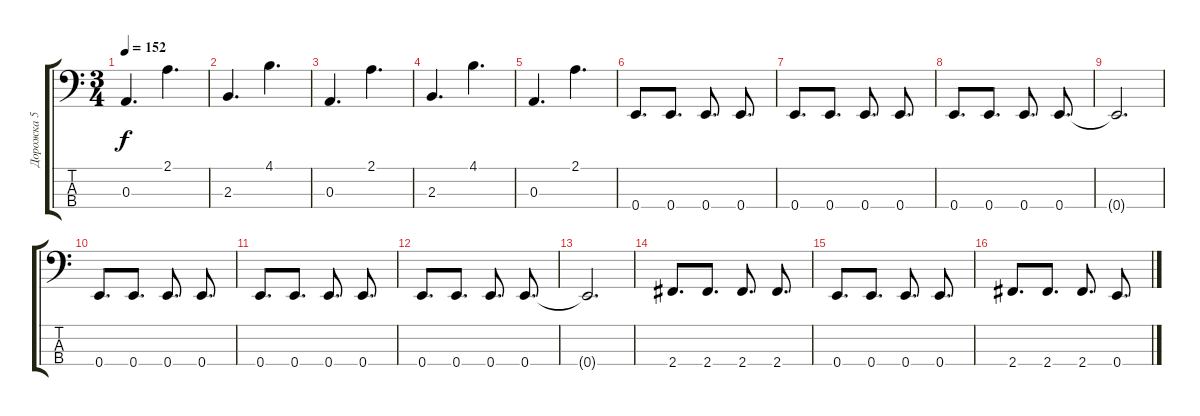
\track ("Дорожка 5" "Дорожка 5") {instrument acousticbass}
\staff {score tabs}
\tuning (G2 D2 A1 E1) {hide}
\ts (3 4)
\tempo 152
\clef f4
\ks c
0.3.4{d dy f} 2.1.4{d} |
2.3.4{d} 4.1.4{d} |
0.3.4{d} 2.1.4{d} |
2.3.4{d} 4.1.4{d} |
0.3.4{d} 2.1.4{d} |
0.4.8{d} 0.4.8{d} 0.4.8{d} 0.4.8{d} |
0.4.8{d} 0.4.8{d} 0.4.8{d} 0.4.8{d} |
0.4.8{d} 0.4.8{d} 0.4.8{d} 0.4.8{d} |
0.4{t}.2{d} |
0.4.8{d} 0.4.8{d} 0.4.8{d} 0.4.8{d} |
0.4.8{d} 0.4.8{d} 0.4.8{d} 0.4.8{d} |
0.4.8{d} 0.4.8{d} 0.4.8{d} 0.4.8{d} |
0.4{t}.2{d} |
2.4.8{d} 2.4.8{d} 2.4.8{d} 2.4.8{d} |
0.4.8{d} 0.4.8{d} 0.4.8{d} 0.4.8{d} |
2.4.8{d} 2.4.8{d} 2.4.8{d} 0.4.8{d}
